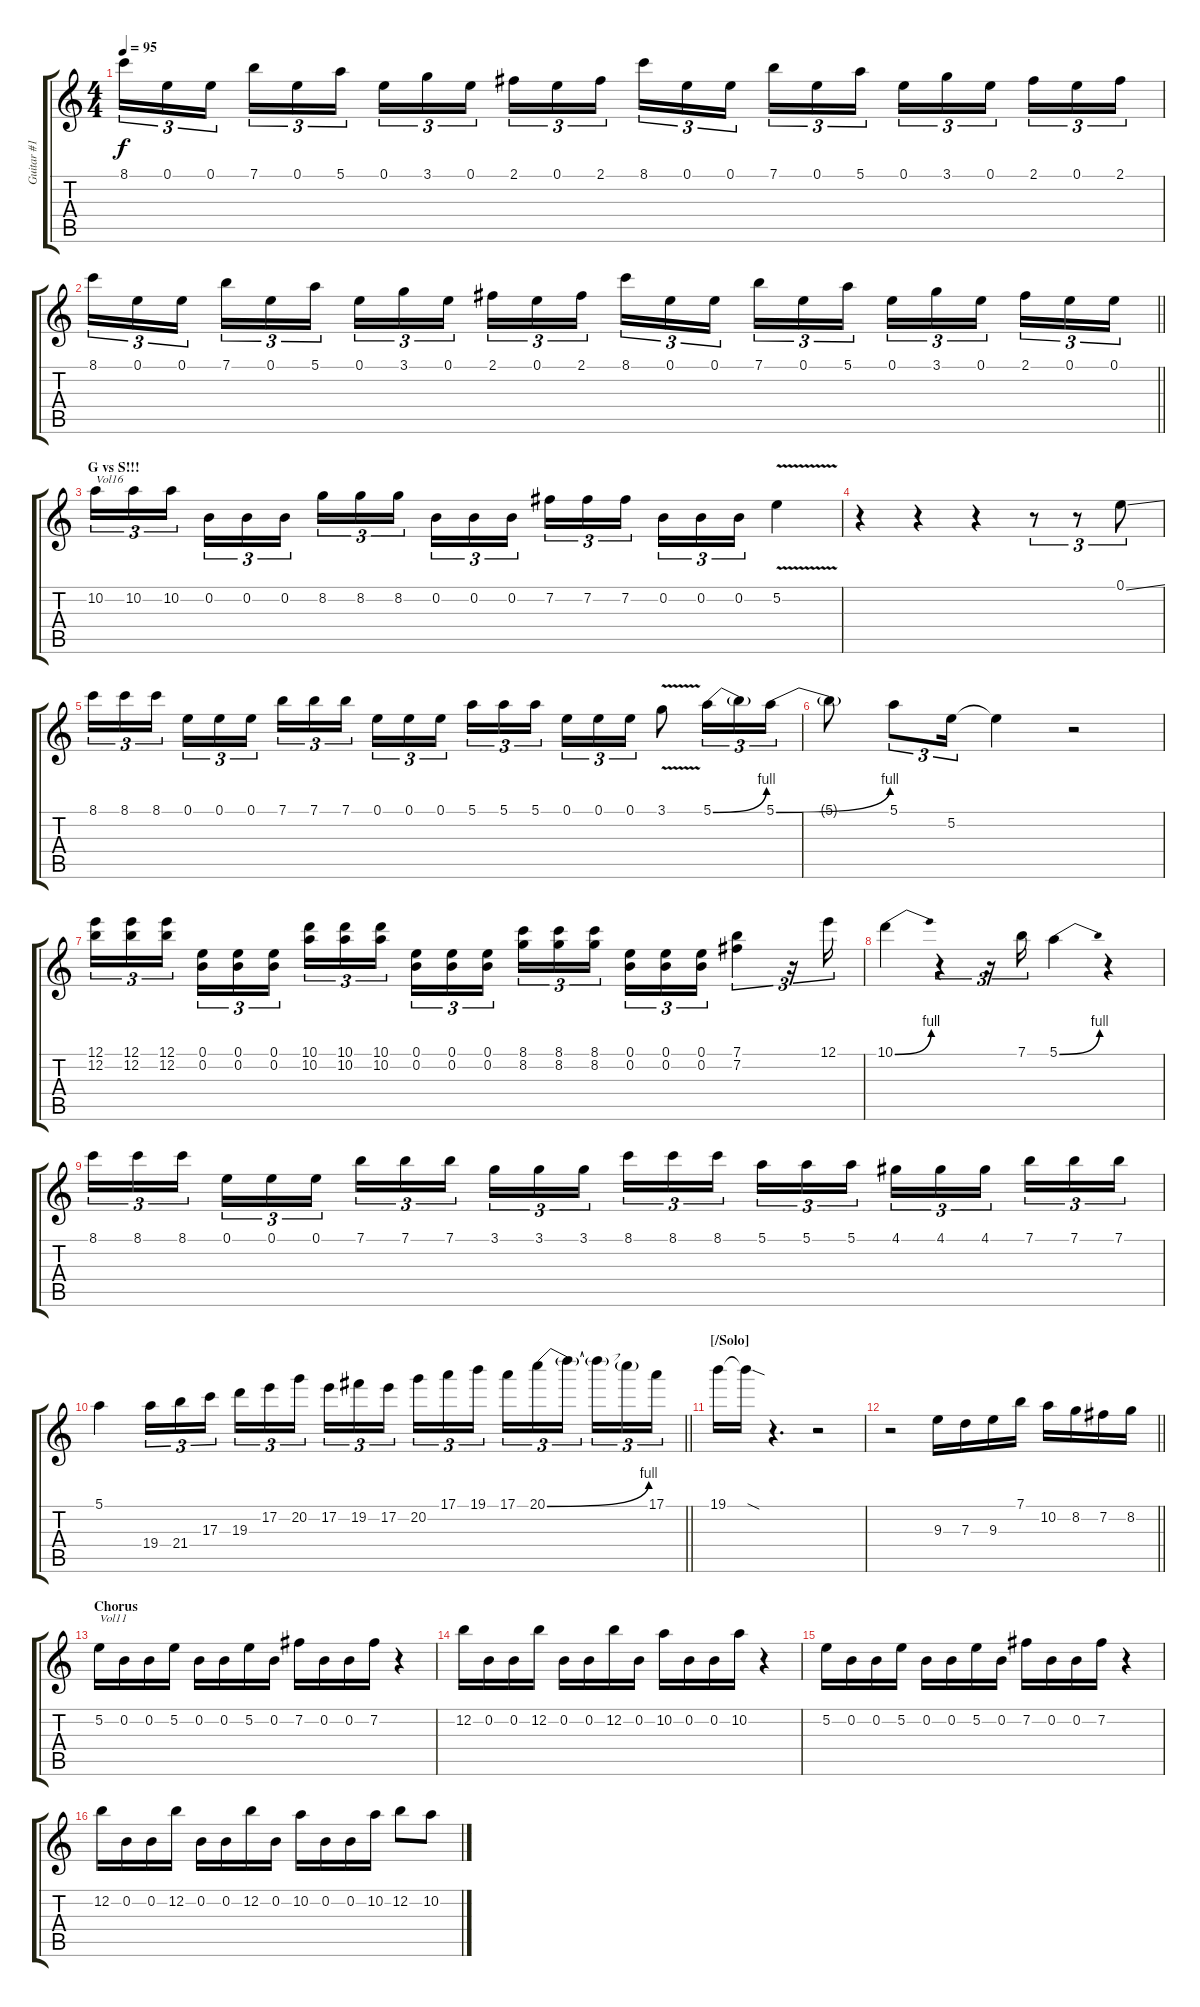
\track ("Guitar #1" "Guitar #1") {instrument overdrivenguitar}
\staff {score tabs}
\tuning (E4 B3 G3 D3 A2 E2) {hide}
\ts (4 4)
\tempo 95
\clef g2
\ks c
8.1.16{tu (3 2) dy f} 0.1.16{tu (3 2)} 0.1.16{tu (3 2) beam splitsecondary} 7.1.16{tu (3 2)} 0.1.16{tu (3 2)} 5.1.16{tu (3 2)} 0.1.16{tu (3 2)} 3.1.16{tu (3 2)} 0.1.16{tu (3 2) beam splitsecondary} 2.1.16{tu (3 2)} 0.1.16{tu (3 2)} 2.1.16{tu (3 2)} 8.1.16{tu (3 2)} 0.1.16{tu (3 2)} 0.1.16{tu (3 2) beam splitsecondary} 7.1.16{tu (3 2)} 0.1.16{tu (3 2)} 5.1.16{tu (3 2)} 0.1.16{tu (3 2)} 3.1.16{tu (3 2)} 0.1.16{tu (3 2) beam splitsecondary} 2.1.16{tu (3 2)} 0.1.16{tu (3 2)} 2.1.16{tu (3 2)} |
\barLineRight lightlight
8.1.16{tu (3 2)} 0.1.16{tu (3 2)} 0.1.16{tu (3 2) beam splitsecondary} 7.1.16{tu (3 2)} 0.1.16{tu (3 2)} 5.1.16{tu (3 2)} 0.1.16{tu (3 2)} 3.1.16{tu (3 2)} 0.1.16{tu (3 2) beam splitsecondary} 2.1.16{tu (3 2)} 0.1.16{tu (3 2)} 2.1.16{tu (3 2)} 8.1.16{tu (3 2)} 0.1.16{tu (3 2)} 0.1.16{tu (3 2) beam splitsecondary} 7.1.16{tu (3 2)} 0.1.16{tu (3 2)} 5.1.16{tu (3 2)} 0.1.16{tu (3 2)} 3.1.16{tu (3 2)} 0.1.16{tu (3 2) beam splitsecondary} 2.1.16{tu (3 2)} 0.1.16{tu (3 2)} 0.1.16{tu (3 2)} |
\section ("" "G vs S!!!")
10.2.16{tu (3 2) txt "Vol16" volume 16} 10.2.16{tu (3 2)} 10.2.16{tu (3 2) beam splitsecondary} 0.2.16{tu (3 2)} 0.2.16{tu (3 2)} 0.2.16{tu (3 2)} 8.2.16{tu (3 2)} 8.2.16{tu (3 2)} 8.2.16{tu (3 2) beam splitsecondary} 0.2.16{tu (3 2)} 0.2.16{tu (3 2)} 0.2.16{tu (3 2)} 7.2.16{tu (3 2)} 7.2.16{tu (3 2)} 7.2.16{tu (3 2) beam splitsecondary} 0.2.16{tu (3 2)} 0.2.16{tu (3 2)} 0.2.16{tu (3 2)} 5.2{v}.4 |
r.4 r.4 r.4 r.8{tu (3 2)} r.8{tu (3 2)} 0.1{ss}.8{tu (3 2)} |
8.1.16{tu (3 2)} 8.1.16{tu (3 2)} 8.1.16{tu (3 2) beam splitsecondary} 0.1.16{tu (3 2)} 0.1.16{tu (3 2)} 0.1.16{tu (3 2)} 7.1.16{tu (3 2)} 7.1.16{tu (3 2)} 7.1.16{tu (3 2) beam splitsecondary} 0.1.16{tu (3 2)} 0.1.16{tu (3 2)} 0.1.16{tu (3 2)} 5.1.16{tu (3 2)} 5.1.16{tu (3 2)} 5.1.16{tu (3 2) beam splitsecondary} 0.1.16{tu (3 2)} 0.1.16{tu (3 2)} 0.1.16{tu (3 2)} 3.1{v}.8 5.1{be (bend 0 0 60 4)}.16{tu (3 2)} 5.1{t}.16{tu (3 2)} 5.1{be (bend 0 0 60 4)}.16{tu (3 2)} |
5.1{t}.8 5.1.8{tu (3 2)} 5.2.16{tu (3 2)} 5.2{t}.4 r.2 |
(12.1 12.2).16{tu (3 2)} (12.1 12.2).16{tu (3 2)} (12.1 12.2).16{tu (3 2) beam splitsecondary} (0.1 0.2).16{tu (3 2)} (0.1 0.2).16{tu (3 2)} (0.1 0.2).16{tu (3 2)} (10.1 10.2).16{tu (3 2)} (10.1 10.2).16{tu (3 2)} (10.1 10.2).16{tu (3 2) beam splitsecondary} (0.1 0.2).16{tu (3 2)} (0.1 0.2).16{tu (3 2)} (0.1 0.2).16{tu (3 2)} (8.1 8.2).16{tu (3 2)} (8.1 8.2).16{tu (3 2)} (8.1 8.2).16{tu (3 2) beam splitsecondary} (0.1 0.2).16{tu (3 2)} (0.1 0.2).16{tu (3 2)} (0.1 0.2).16{tu (3 2)} (7.1 7.2).4{tu (3 2)} r.16{tu (3 2)} 12.1.16{tu (3 2)} |
10.1{be (bend 0 0 60 4)}.4 r.4{tu (3 2)} r.16{tu (3 2)} 7.1.16{tu (3 2)} 5.1{be (bend 0 0 60 4)}.4 r.4 |
8.1.16{tu (3 2)} 8.1.16{tu (3 2)} 8.1.16{tu (3 2) beam splitsecondary} 0.1.16{tu (3 2)} 0.1.16{tu (3 2)} 0.1.16{tu (3 2)} 7.1.16{tu (3 2)} 7.1.16{tu (3 2)} 7.1.16{tu (3 2) beam splitsecondary} 3.1.16{tu (3 2)} 3.1.16{tu (3 2)} 3.1.16{tu (3 2)} 8.1.16{tu (3 2)} 8.1.16{tu (3 2)} 8.1.16{tu (3 2) beam splitsecondary} 5.1.16{tu (3 2)} 5.1.16{tu (3 2)} 5.1.16{tu (3 2)} 4.1.16{tu (3 2)} 4.1.16{tu (3 2)} 4.1.16{tu (3 2) beam splitsecondary} 7.1.16{tu (3 2)} 7.1.16{tu (3 2)} 7.1.16{tu (3 2)} |
\barLineRight lightlight
5.1.4 19.4.16{tu (3 2)} 21.4.16{tu (3 2)} 17.3.16{tu (3 2) beam splitsecondary} 19.3.16{tu (3 2)} 17.2.16{tu (3 2)} 20.2.16{tu (3 2)} 17.2.16{tu (3 2)} 19.2.16{tu (3 2)} 17.2.16{tu (3 2) beam splitsecondary} 20.2.16{tu (3 2)} 17.1.16{tu (3 2)} 19.1.16{tu (3 2)} 17.1.16{tu (3 2)} 20.1{be (bend 0 0 60 4)}.16{tu (3 2)} 20.1{t}.16{tu (3 2) beam splitsecondary} 20.1{t}.16{tu (3 2)} 20.1{t}.16{tu (3 2)} 17.1.16{tu (3 2)} |
\section ("" "[/Solo]")
19.1.16 19.1{sod t}.16 r.4{d} r.2 |
\barLineRight lightlight
r.2 9.3.16 7.3.16 9.3.16 7.1.16 10.2.16 8.2.16 7.2.16 8.2.16 |
\section ("" "Chorus")
5.2.16{txt "Vol11" volume 11} 0.2.16 0.2.16 5.2.16 0.2.16 0.2.16 5.2.16 0.2.16 7.2.16 0.2.16 0.2.16 7.2.16 r.4 |
12.2.16 0.2.16 0.2.16 12.2.16 0.2.16 0.2.16 12.2.16 0.2.16 10.2.16 0.2.16 0.2.16 10.2.16 r.4 |
5.2.16 0.2.16 0.2.16 5.2.16 0.2.16 0.2.16 5.2.16 0.2.16 7.2.16 0.2.16 0.2.16 7.2.16 r.4 |
12.2.16 0.2.16 0.2.16 12.2.16 0.2.16 0.2.16 12.2.16 0.2.16 10.2.16 0.2.16 0.2.16 10.2.16 12.2.8 10.2.8
